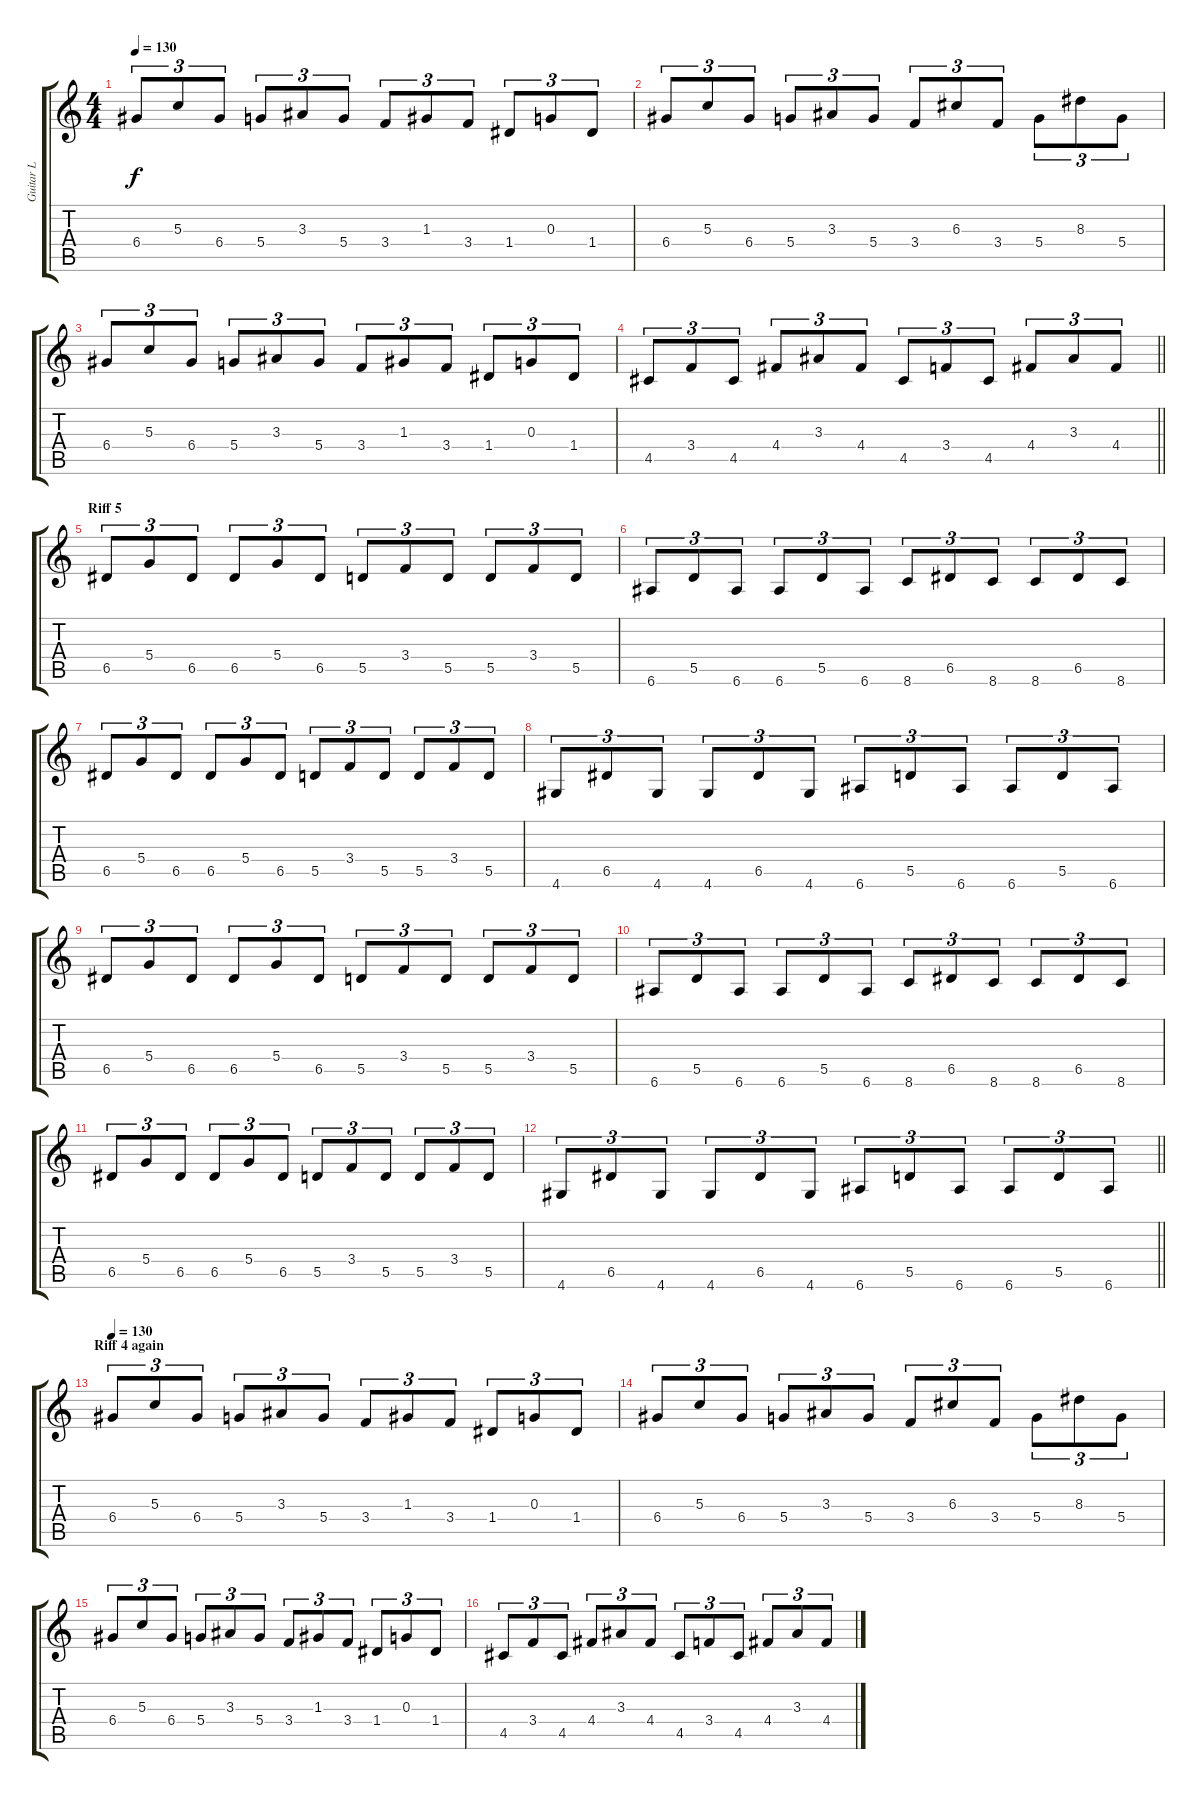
\track ("Guitar L" "Guitar L") {instrument distortionguitar}
\staff {score tabs}
\tuning (E4 B3 G3 D3 A2 E2) {hide}
\ts (4 4)
\tempo 130
\clef g2
\ks c
6.4.8{tu (3 2) dy f} 5.3.8{tu (3 2)} 6.4.8{tu (3 2)} 5.4.8{tu (3 2)} 3.3.8{tu (3 2)} 5.4.8{tu (3 2)} 3.4.8{tu (3 2)} 1.3.8{tu (3 2)} 3.4.8{tu (3 2)} 1.4.8{tu (3 2)} 0.3.8{tu (3 2)} 1.4.8{tu (3 2)} |
6.4.8{tu (3 2)} 5.3.8{tu (3 2)} 6.4.8{tu (3 2)} 5.4.8{tu (3 2)} 3.3.8{tu (3 2)} 5.4.8{tu (3 2)} 3.4.8{tu (3 2)} 6.3.8{tu (3 2)} 3.4.8{tu (3 2)} 5.4.8{tu (3 2)} 8.3.8{tu (3 2)} 5.4.8{tu (3 2)} |
6.4.8{tu (3 2)} 5.3.8{tu (3 2)} 6.4.8{tu (3 2)} 5.4.8{tu (3 2)} 3.3.8{tu (3 2)} 5.4.8{tu (3 2)} 3.4.8{tu (3 2)} 1.3.8{tu (3 2)} 3.4.8{tu (3 2)} 1.4.8{tu (3 2)} 0.3.8{tu (3 2)} 1.4.8{tu (3 2)} |
\barLineRight lightlight
4.5.8{tu (3 2)} 3.4.8{tu (3 2)} 4.5.8{tu (3 2)} 4.4.8{tu (3 2)} 3.3.8{tu (3 2)} 4.4.8{tu (3 2)} 4.5.8{tu (3 2)} 3.4.8{tu (3 2)} 4.5.8{tu (3 2)} 4.4.8{tu (3 2)} 3.3.8{tu (3 2)} 4.4.8{tu (3 2)} |
\section ("" "Riff 5")
6.5.8{tu (3 2)} 5.4.8{tu (3 2)} 6.5.8{tu (3 2)} 6.5.8{tu (3 2)} 5.4.8{tu (3 2)} 6.5.8{tu (3 2)} 5.5.8{tu (3 2)} 3.4.8{tu (3 2)} 5.5.8{tu (3 2)} 5.5.8{tu (3 2)} 3.4.8{tu (3 2)} 5.5.8{tu (3 2)} |
6.6.8{tu (3 2)} 5.5.8{tu (3 2)} 6.6.8{tu (3 2)} 6.6.8{tu (3 2)} 5.5.8{tu (3 2)} 6.6.8{tu (3 2)} 8.6.8{tu (3 2)} 6.5.8{tu (3 2)} 8.6.8{tu (3 2)} 8.6.8{tu (3 2)} 6.5.8{tu (3 2)} 8.6.8{tu (3 2)} |
6.5.8{tu (3 2)} 5.4.8{tu (3 2)} 6.5.8{tu (3 2)} 6.5.8{tu (3 2)} 5.4.8{tu (3 2)} 6.5.8{tu (3 2)} 5.5.8{tu (3 2)} 3.4.8{tu (3 2)} 5.5.8{tu (3 2)} 5.5.8{tu (3 2)} 3.4.8{tu (3 2)} 5.5.8{tu (3 2)} |
4.6.8{tu (3 2)} 6.5.8{tu (3 2)} 4.6.8{tu (3 2)} 4.6.8{tu (3 2)} 6.5.8{tu (3 2)} 4.6.8{tu (3 2)} 6.6.8{tu (3 2)} 5.5.8{tu (3 2)} 6.6.8{tu (3 2)} 6.6.8{tu (3 2)} 5.5.8{tu (3 2)} 6.6.8{tu (3 2)} |
6.5.8{tu (3 2)} 5.4.8{tu (3 2)} 6.5.8{tu (3 2)} 6.5.8{tu (3 2)} 5.4.8{tu (3 2)} 6.5.8{tu (3 2)} 5.5.8{tu (3 2)} 3.4.8{tu (3 2)} 5.5.8{tu (3 2)} 5.5.8{tu (3 2)} 3.4.8{tu (3 2)} 5.5.8{tu (3 2)} |
6.6.8{tu (3 2)} 5.5.8{tu (3 2)} 6.6.8{tu (3 2)} 6.6.8{tu (3 2)} 5.5.8{tu (3 2)} 6.6.8{tu (3 2)} 8.6.8{tu (3 2)} 6.5.8{tu (3 2)} 8.6.8{tu (3 2)} 8.6.8{tu (3 2)} 6.5.8{tu (3 2)} 8.6.8{tu (3 2)} |
6.5.8{tu (3 2)} 5.4.8{tu (3 2)} 6.5.8{tu (3 2)} 6.5.8{tu (3 2)} 5.4.8{tu (3 2)} 6.5.8{tu (3 2)} 5.5.8{tu (3 2)} 3.4.8{tu (3 2)} 5.5.8{tu (3 2)} 5.5.8{tu (3 2)} 3.4.8{tu (3 2)} 5.5.8{tu (3 2)} |
\barLineRight lightlight
4.6.8{tu (3 2)} 6.5.8{tu (3 2)} 4.6.8{tu (3 2)} 4.6.8{tu (3 2)} 6.5.8{tu (3 2)} 4.6.8{tu (3 2)} 6.6.8{tu (3 2)} 5.5.8{tu (3 2)} 6.6.8{tu (3 2)} 6.6.8{tu (3 2)} 5.5.8{tu (3 2)} 6.6.8{tu (3 2)} |
\section ("" "Riff 4 again")
\tempo 130
6.4.8{tu (3 2)} 5.3.8{tu (3 2)} 6.4.8{tu (3 2)} 5.4.8{tu (3 2)} 3.3.8{tu (3 2)} 5.4.8{tu (3 2)} 3.4.8{tu (3 2)} 1.3.8{tu (3 2)} 3.4.8{tu (3 2)} 1.4.8{tu (3 2)} 0.3.8{tu (3 2)} 1.4.8{tu (3 2)} |
6.4.8{tu (3 2)} 5.3.8{tu (3 2)} 6.4.8{tu (3 2)} 5.4.8{tu (3 2)} 3.3.8{tu (3 2)} 5.4.8{tu (3 2)} 3.4.8{tu (3 2)} 6.3.8{tu (3 2)} 3.4.8{tu (3 2)} 5.4.8{tu (3 2)} 8.3.8{tu (3 2)} 5.4.8{tu (3 2)} |
6.4.8{tu (3 2)} 5.3.8{tu (3 2)} 6.4.8{tu (3 2)} 5.4.8{tu (3 2)} 3.3.8{tu (3 2)} 5.4.8{tu (3 2)} 3.4.8{tu (3 2)} 1.3.8{tu (3 2)} 3.4.8{tu (3 2)} 1.4.8{tu (3 2)} 0.3.8{tu (3 2)} 1.4.8{tu (3 2)} |
4.5.8{tu (3 2)} 3.4.8{tu (3 2)} 4.5.8{tu (3 2)} 4.4.8{tu (3 2)} 3.3.8{tu (3 2)} 4.4.8{tu (3 2)} 4.5.8{tu (3 2)} 3.4.8{tu (3 2)} 4.5.8{tu (3 2)} 4.4.8{tu (3 2)} 3.3.8{tu (3 2)} 4.4.8{tu (3 2)}
